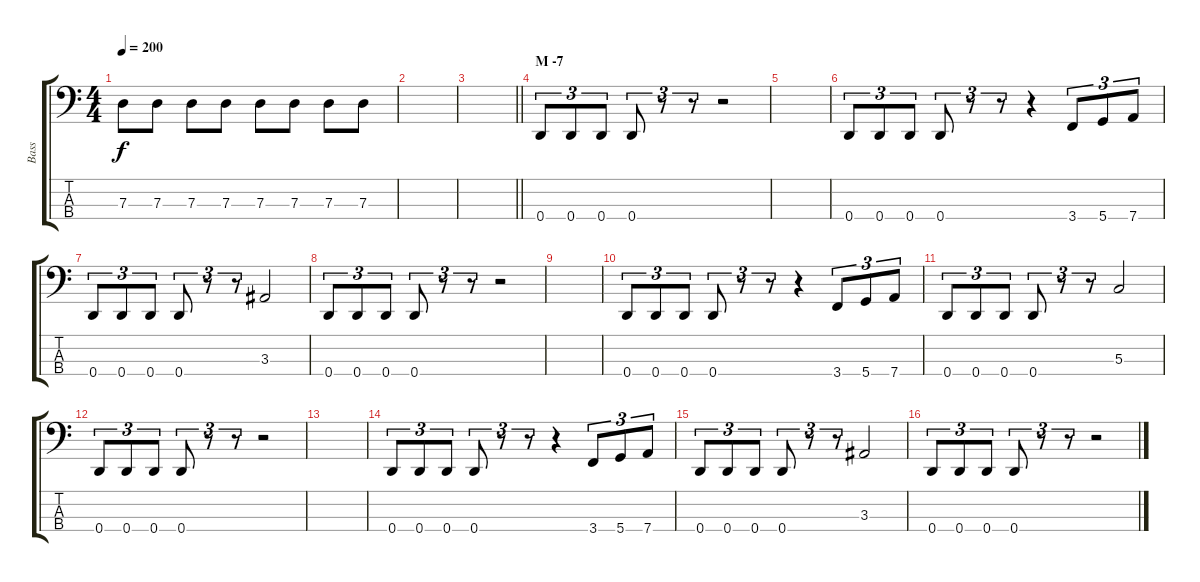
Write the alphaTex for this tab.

\track ("Bass" "Bass") {instrument electricbasspick}
\staff {score tabs}
\tuning (F2 C2 G1 D1) {hide}
\ts (4 4)
\tempo 200
\clef f4
\ks c
7.3.8{dy f} 7.3.8 7.3.8 7.3.8 7.3.8 7.3.8 7.3.8 7.3.8 |
|
\barLineRight lightlight
|
\section ("" "M -7")
0.4.8{tu (3 2)} 0.4.8{tu (3 2)} 0.4.8{tu (3 2)} 0.4.8{tu (3 2)} r.8{tu (3 2)} r.8{tu (3 2)} r.2 |
|
0.4.8{tu (3 2)} 0.4.8{tu (3 2)} 0.4.8{tu (3 2)} 0.4.8{tu (3 2)} r.8{tu (3 2)} r.8{tu (3 2)} r.4 3.4.8{tu (3 2)} 5.4.8{tu (3 2)} 7.4.8{tu (3 2)} |
0.4.8{tu (3 2)} 0.4.8{tu (3 2)} 0.4.8{tu (3 2)} 0.4.8{tu (3 2)} r.8{tu (3 2)} r.8{tu (3 2)} 3.3.2 |
0.4.8{tu (3 2)} 0.4.8{tu (3 2)} 0.4.8{tu (3 2)} 0.4.8{tu (3 2)} r.8{tu (3 2)} r.8{tu (3 2)} r.2 |
|
0.4.8{tu (3 2)} 0.4.8{tu (3 2)} 0.4.8{tu (3 2)} 0.4.8{tu (3 2)} r.8{tu (3 2)} r.8{tu (3 2)} r.4 3.4.8{tu (3 2)} 5.4.8{tu (3 2)} 7.4.8{tu (3 2)} |
0.4.8{tu (3 2)} 0.4.8{tu (3 2)} 0.4.8{tu (3 2)} 0.4.8{tu (3 2)} r.8{tu (3 2)} r.8{tu (3 2)} 5.3.2 |
0.4.8{tu (3 2)} 0.4.8{tu (3 2)} 0.4.8{tu (3 2)} 0.4.8{tu (3 2)} r.8{tu (3 2)} r.8{tu (3 2)} r.2 |
|
0.4.8{tu (3 2)} 0.4.8{tu (3 2)} 0.4.8{tu (3 2)} 0.4.8{tu (3 2)} r.8{tu (3 2)} r.8{tu (3 2)} r.4 3.4.8{tu (3 2)} 5.4.8{tu (3 2)} 7.4.8{tu (3 2)} |
0.4.8{tu (3 2)} 0.4.8{tu (3 2)} 0.4.8{tu (3 2)} 0.4.8{tu (3 2)} r.8{tu (3 2)} r.8{tu (3 2)} 3.3.2 |
0.4.8{tu (3 2)} 0.4.8{tu (3 2)} 0.4.8{tu (3 2)} 0.4.8{tu (3 2)} r.8{tu (3 2)} r.8{tu (3 2)} r.2
